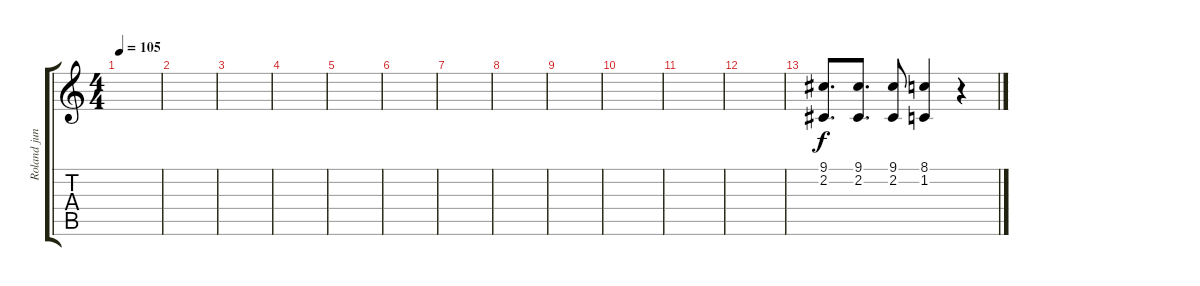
\track ("Roland juno DI" "Roland jun") {instrument orchestrahit}
\staff {score tabs}
\tuning (E4 B3 G3 D3 A2 E2) {hide}
\ts (4 4)
\tempo 105
\clef g2
\ks c
|
|
|
|
|
|
|
|
|
|
|
|
(9.1 2.2).8{d} (9.1 2.2).8{d} (9.1 2.2).8 (8.1 1.2).4 r.4
